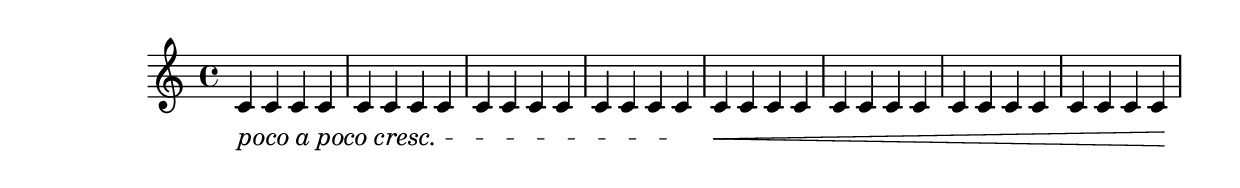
\version "2.23.0"

crescText = {
  \set crescendoText = \markup { \italic { poco a poco cresc. } }
  \set crescendoSpanner = #'text
  \override DynamicTextSpanner.style = #'dashed-line
}

crescHair = {
  \unset crescendoText
  \set crescendoSpanner = #'hairpin
}


\score{
  {
    \override DynamicLineSpanner.staff-padding = #4
    \crescText
    c'4\< \repeat unfold 14 { c' } c'\!
    \crescHair
    c'4\< \repeat unfold 14 { c' } c'\!
  }

  \layout{}

}

